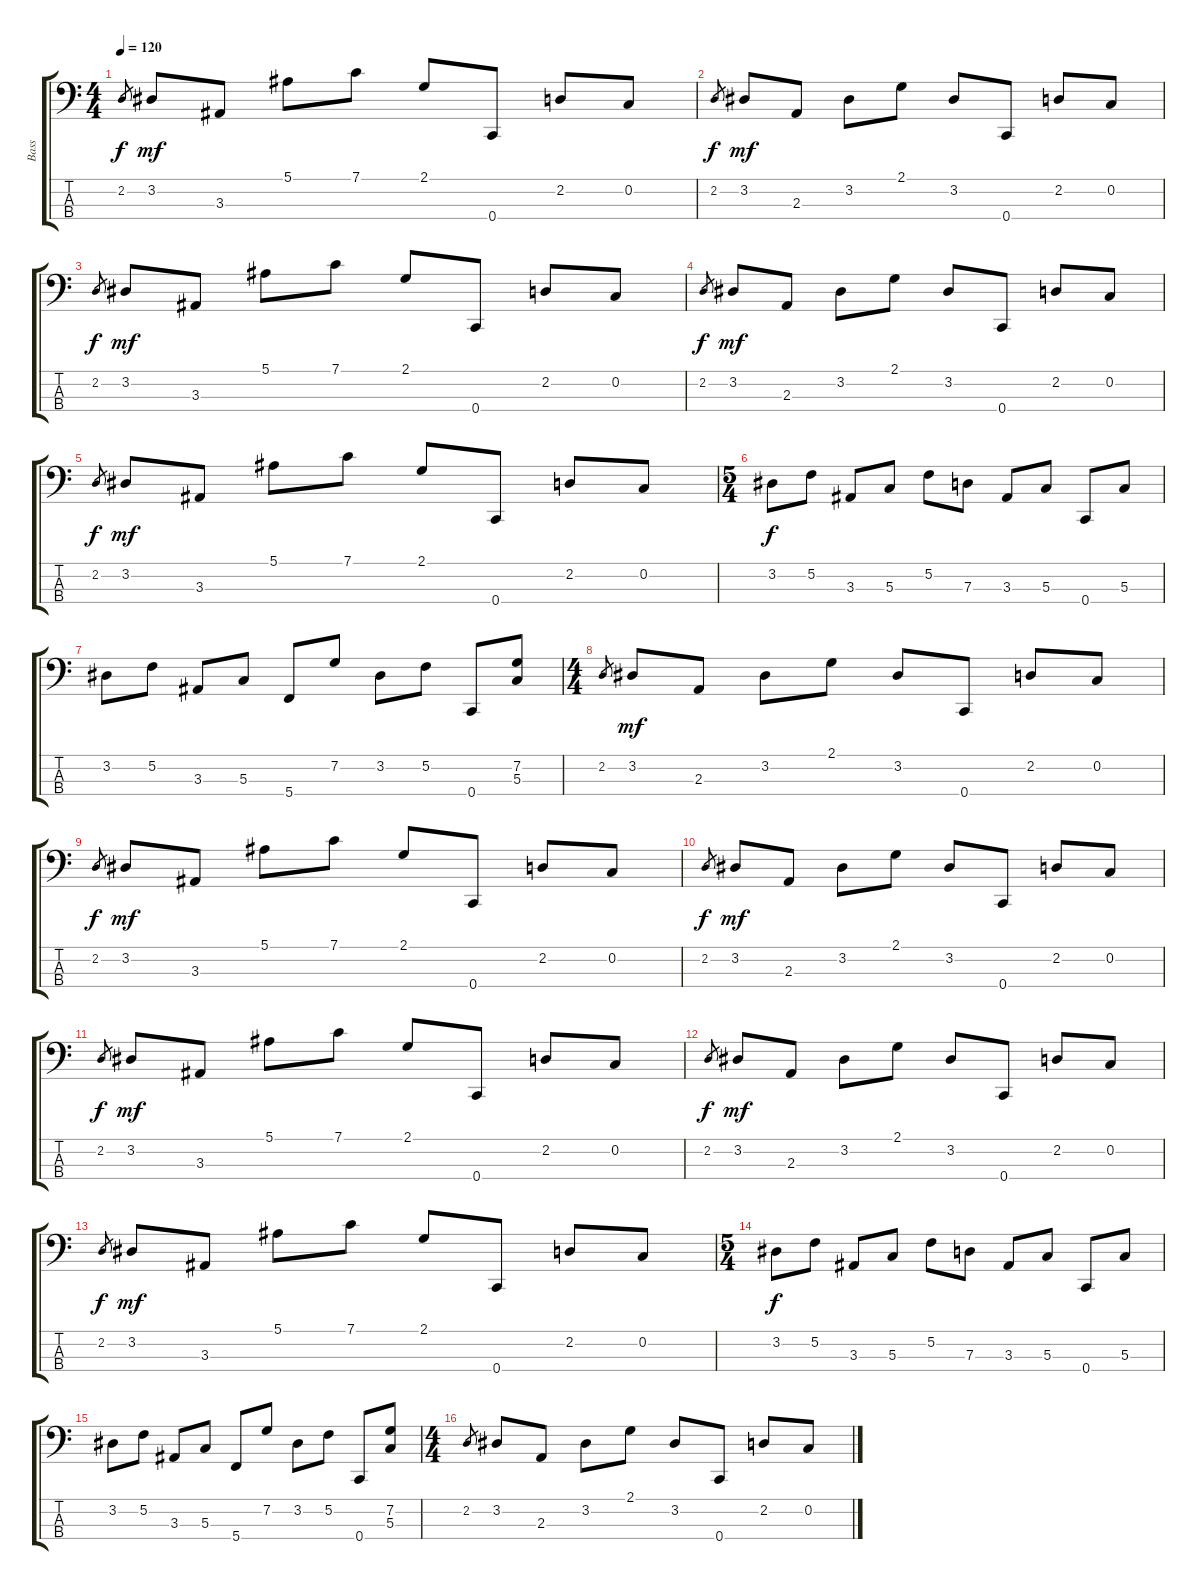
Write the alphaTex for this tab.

\track ("Bass" "Bass") {instrument electricbassfinger}
\staff {score tabs}
\tuning (F2 C2 G1 C1) {hide}
\ts (4 4)
\tempo 120
\clef f4
\ks c
2.2.8{gr dy f} 3.2.8{dy mf} 3.3.8 5.1.8 7.1.8 2.1.8 0.4.8 2.2.8 0.2.8 |
2.2.8{gr dy f} 3.2.8{dy mf} 2.3.8 3.2.8 2.1.8 3.2.8 0.4.8 2.2.8 0.2.8 |
2.2.8{gr dy f} 3.2.8{dy mf} 3.3.8 5.1.8 7.1.8 2.1.8 0.4.8 2.2.8 0.2.8 |
2.2.8{gr dy f} 3.2.8{dy mf} 2.3.8 3.2.8 2.1.8 3.2.8 0.4.8 2.2.8 0.2.8 |
2.2.8{gr dy f} 3.2.8{dy mf} 3.3.8 5.1.8 7.1.8 2.1.8 0.4.8 2.2.8 0.2.8 |
\ts (5 4)
3.2.8{dy f} 5.2.8 3.3.8 5.3.8 5.2.8 7.3.8 3.3.8 5.3.8 0.4.8 5.3.8 |
3.2.8 5.2.8 3.3.8 5.3.8 5.4.8 7.2.8 3.2.8 5.2.8 0.4.8 (7.2 5.3).8 |
\ts (4 4)
2.2.8{gr} 3.2.8{dy mf} 2.3.8 3.2.8 2.1.8 3.2.8 0.4.8 2.2.8 0.2.8 |
2.2.8{gr dy f} 3.2.8{dy mf} 3.3.8 5.1.8 7.1.8 2.1.8 0.4.8 2.2.8 0.2.8 |
2.2.8{gr dy f} 3.2.8{dy mf} 2.3.8 3.2.8 2.1.8 3.2.8 0.4.8 2.2.8 0.2.8 |
2.2.8{gr dy f} 3.2.8{dy mf} 3.3.8 5.1.8 7.1.8 2.1.8 0.4.8 2.2.8 0.2.8 |
2.2.8{gr dy f} 3.2.8{dy mf} 2.3.8 3.2.8 2.1.8 3.2.8 0.4.8 2.2.8 0.2.8 |
2.2.8{gr dy f} 3.2.8{dy mf} 3.3.8 5.1.8 7.1.8 2.1.8 0.4.8 2.2.8 0.2.8 |
\ts (5 4)
3.2.8{dy f} 5.2.8 3.3.8 5.3.8 5.2.8 7.3.8 3.3.8 5.3.8 0.4.8 5.3.8 |
3.2.8 5.2.8 3.3.8 5.3.8 5.4.8 7.2.8 3.2.8 5.2.8 0.4.8 (7.2 5.3).8 |
\ts (4 4)
2.2.8{gr} 3.2.8 2.3.8 3.2.8 2.1.8 3.2.8 0.4.8 2.2.8 0.2.8
